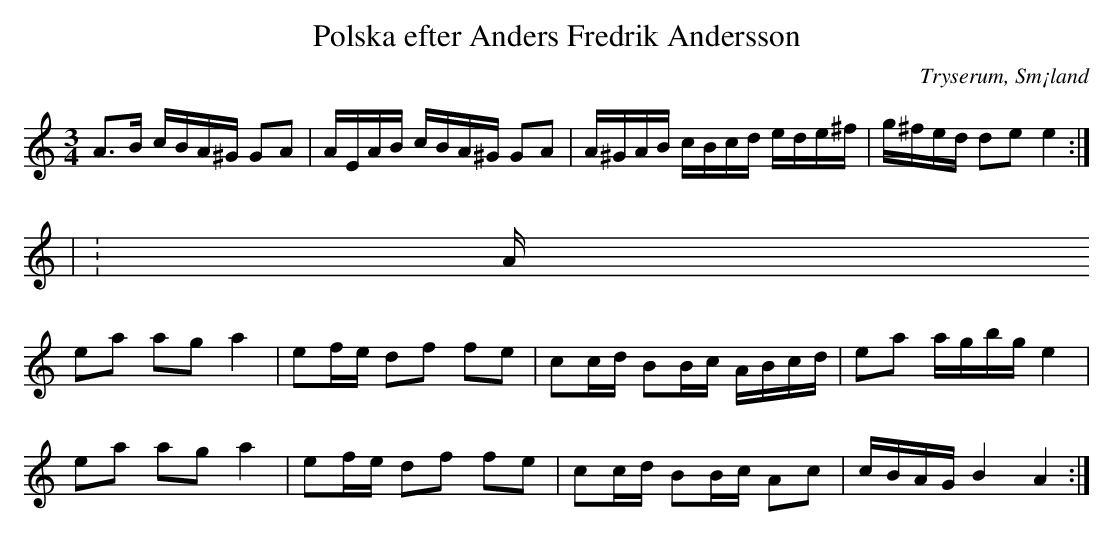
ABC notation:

X:1
Q: 100
T:Polska efter Anders Fredrik Andersson
L:1/16
M:3/4
O: Tryserum, Sm¡land
K:Am
A2>B2 cBA^G G2A2 | AEAB cBA^G G2A2 | A^GAB cBcd ede^f | g^fed d2e2 e4 :|
|K:A
e2a2 a2g2- a4 | e2fe d2f2 f2e2 | c2cd B2Bc ABcd | e2a2 agbg e4 |
e2a2 a2g2- a4 | e2fe d2f2 f2e2 | c2cd B2Bc A2c2 | cBAG B4 A4 :|
